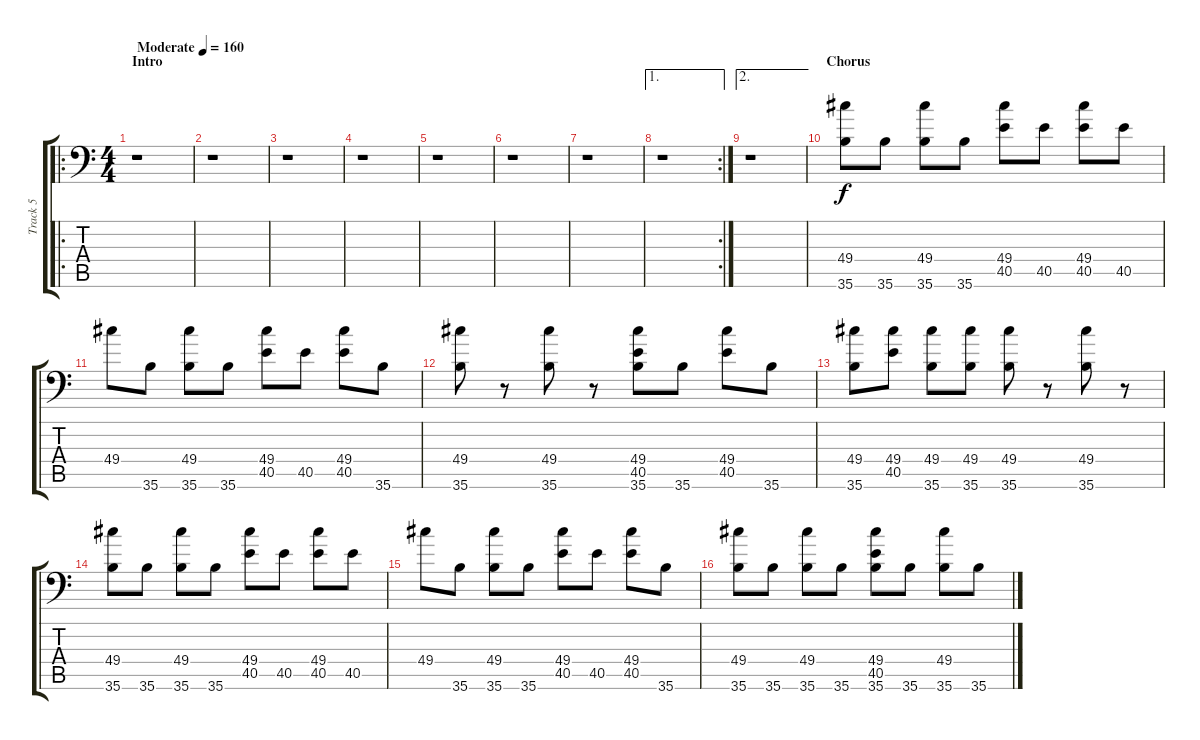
\track ("Track 5" "Track 5") {instrument acousticgrandpiano}
\staff {score tabs}
\tuning (C-1 C-1 C-1 C-1 C-1 C-1) {hide}
\ro
\ts (4 4)
\section ("" "Intro")
\tempo (160 "Moderate")
\clef f4
\ks c
r.1{dy f instrument acousticgrandpiano} |
r.1 |
r.1 |
r.1 |
r.1 |
r.1 |
r.1 |
\ae 1
\rc 2
r.1 |
\ae 2
r.1 |
\section ("" "Chorus")
(49.4 35.6).8 35.6.8 (49.4 35.6).8 35.6.8 (49.4 40.5).8 40.5.8 (49.4 40.5).8 40.5.8 |
49.4.8 35.6.8 (49.4 35.6).8 35.6.8 (49.4 40.5).8 40.5.8 (49.4 40.5).8 35.6.8 |
(49.4 35.6).8 r.8 (49.4 35.6).8 r.8 (49.4 40.5 35.6).8 35.6.8 (49.4 40.5).8 35.6.8 |
(49.4 35.6).8 (49.4 40.5).8 (49.4 35.6).8 (49.4 35.6).8 (49.4 35.6).8 r.8 (49.4 35.6).8 r.8 |
(49.4 35.6).8 35.6.8 (49.4 35.6).8 35.6.8 (49.4 40.5).8 40.5.8 (49.4 40.5).8 40.5.8 |
49.4.8 35.6.8 (49.4 35.6).8 35.6.8 (49.4 40.5).8 40.5.8 (49.4 40.5).8 35.6.8 |
(49.4 35.6).8 35.6.8 (49.4 35.6).8 35.6.8 (49.4 40.5 35.6).8 35.6.8 (49.4 35.6).8 35.6.8
